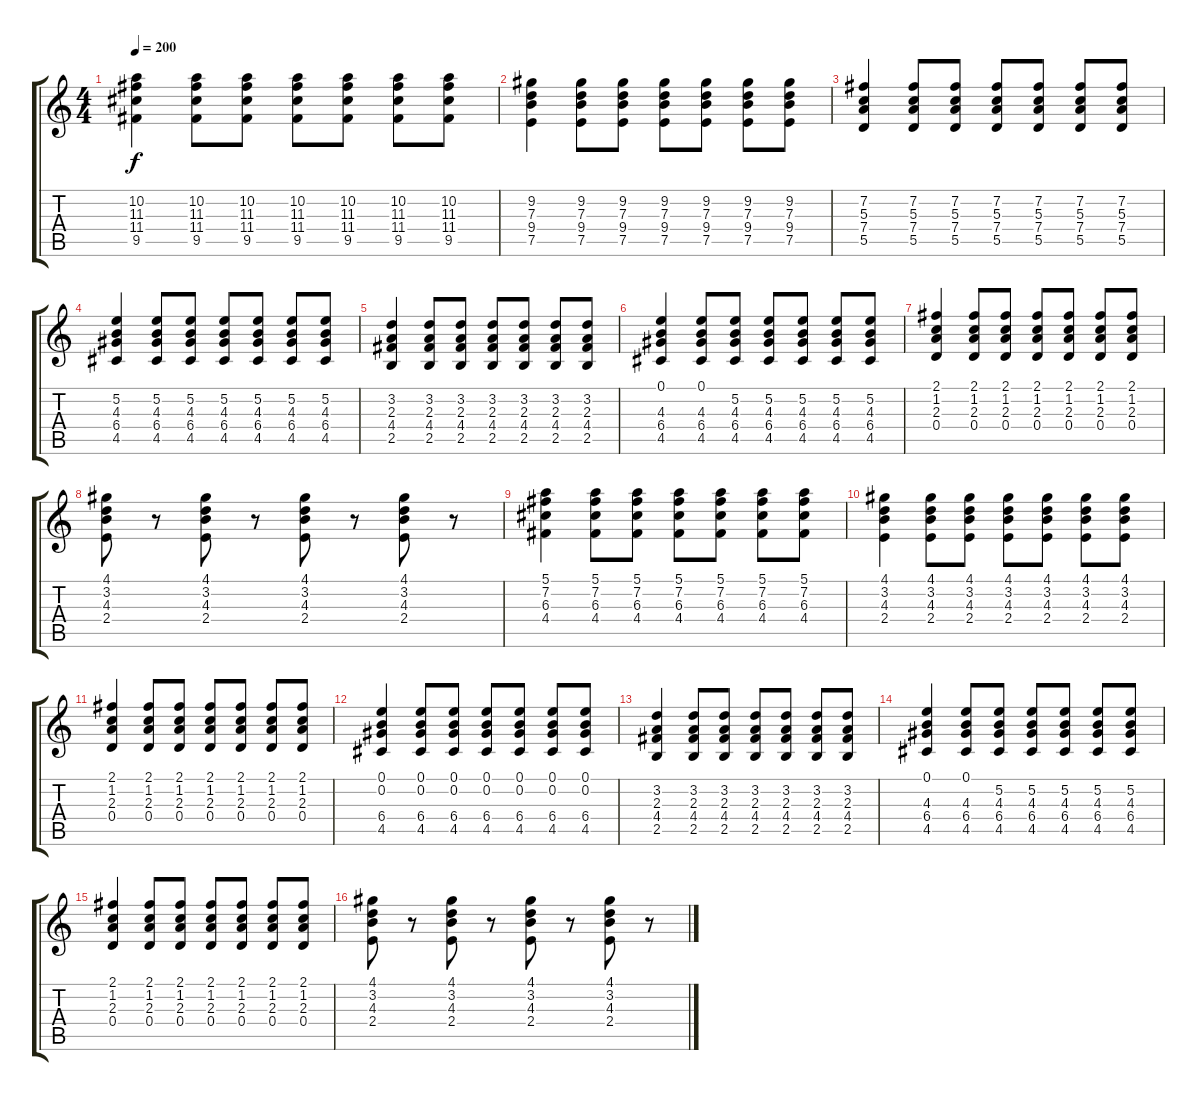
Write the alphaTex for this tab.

\track "" {instrument acousticguitarsteel}
\staff {score tabs}
\tuning (E4 B3 G3 D3 A2 E2) {hide}
\ts (4 4)
\tempo 200
\clef g2
\ks c
(10.2 11.3 11.4 9.5).4{dy f} (10.2 11.3 11.4 9.5).8 (10.2 11.3 11.4 9.5).8 (10.2 11.3 11.4 9.5).8 (10.2 11.3 11.4 9.5).8 (10.2 11.3 11.4 9.5).8 (10.2 11.3 11.4 9.5).8 |
(9.2 7.3 9.4 7.5).4 (9.2 7.3 9.4 7.5).8 (9.2 7.3 9.4 7.5).8 (9.2 7.3 9.4 7.5).8 (9.2 7.3 9.4 7.5).8 (9.2 7.3 9.4 7.5).8 (9.2 7.3 9.4 7.5).8 |
(7.2 5.3 7.4 5.5).4 (7.2 5.3 7.4 5.5).8 (7.2 5.3 7.4 5.5).8 (7.2 5.3 7.4 5.5).8 (7.2 5.3 7.4 5.5).8 (7.2 5.3 7.4 5.5).8 (7.2 5.3 7.4 5.5).8 |
(5.2 4.3 6.4 4.5).4 (5.2 4.3 6.4 4.5).8 (5.2 4.3 6.4 4.5).8 (5.2 4.3 6.4 4.5).8 (5.2 4.3 6.4 4.5).8 (5.2 4.3 6.4 4.5).8 (5.2 4.3 6.4 4.5).8 |
(3.2 2.3 4.4 2.5).4 (3.2 2.3 4.4 2.5).8 (3.2 2.3 4.4 2.5).8 (3.2 2.3 4.4 2.5).8 (3.2 2.3 4.4 2.5).8 (3.2 2.3 4.4 2.5).8 (3.2 2.3 4.4 2.5).8 |
(0.1 4.3 6.4 4.5).4 (0.1 4.3 6.4 4.5).8 (5.2 4.3 6.4 4.5).8 (5.2 4.3 6.4 4.5).8 (5.2 4.3 6.4 4.5).8 (5.2 4.3 6.4 4.5).8 (5.2 4.3 6.4 4.5).8 |
(2.1 1.2 2.3 0.4).4 (2.1 1.2 2.3 0.4).8 (2.1 1.2 2.3 0.4).8 (2.1 1.2 2.3 0.4).8 (2.1 1.2 2.3 0.4).8 (2.1 1.2 2.3 0.4).8 (2.1 1.2 2.3 0.4).8 |
(4.1 3.2 4.3 2.4).8 r.8 (4.1 3.2 4.3 2.4).8 r.8 (4.1 3.2 4.3 2.4).8 r.8 (4.1 3.2 4.3 2.4).8 r.8 |
(5.1 7.2 6.3 4.4).4 (5.1 7.2 6.3 4.4).8 (5.1 7.2 6.3 4.4).8 (5.1 7.2 6.3 4.4).8 (5.1 7.2 6.3 4.4).8 (5.1 7.2 6.3 4.4).8 (5.1 7.2 6.3 4.4).8 |
(4.1 3.2 4.3 2.4).4 (4.1 3.2 4.3 2.4).8 (4.1 3.2 4.3 2.4).8 (4.1 3.2 4.3 2.4).8 (4.1 3.2 4.3 2.4).8 (4.1 3.2 4.3 2.4).8 (4.1 3.2 4.3 2.4).8 |
(2.1 1.2 2.3 0.4).4 (2.1 1.2 2.3 0.4).8 (2.1 1.2 2.3 0.4).8 (2.1 1.2 2.3 0.4).8 (2.1 1.2 2.3 0.4).8 (2.1 1.2 2.3 0.4).8 (2.1 1.2 2.3 0.4).8 |
(0.1 0.2 6.4 4.5).4 (0.1 0.2 6.4 4.5).8 (0.1 0.2 6.4 4.5).8 (0.1 0.2 6.4 4.5).8 (0.1 0.2 6.4 4.5).8 (0.1 0.2 6.4 4.5).8 (0.1 0.2 6.4 4.5).8 |
(3.2 2.3 4.4 2.5).4 (3.2 2.3 4.4 2.5).8 (3.2 2.3 4.4 2.5).8 (3.2 2.3 4.4 2.5).8 (3.2 2.3 4.4 2.5).8 (3.2 2.3 4.4 2.5).8 (3.2 2.3 4.4 2.5).8 |
(0.1 4.3 6.4 4.5).4 (0.1 4.3 6.4 4.5).8 (5.2 4.3 6.4 4.5).8 (5.2 4.3 6.4 4.5).8 (5.2 4.3 6.4 4.5).8 (5.2 4.3 6.4 4.5).8 (5.2 4.3 6.4 4.5).8 |
(2.1 1.2 2.3 0.4).4 (2.1 1.2 2.3 0.4).8 (2.1 1.2 2.3 0.4).8 (2.1 1.2 2.3 0.4).8 (2.1 1.2 2.3 0.4).8 (2.1 1.2 2.3 0.4).8 (2.1 1.2 2.3 0.4).8 |
(4.1 3.2 4.3 2.4).8 r.8 (4.1 3.2 4.3 2.4).8 r.8 (4.1 3.2 4.3 2.4).8 r.8 (4.1 3.2 4.3 2.4).8 r.8
